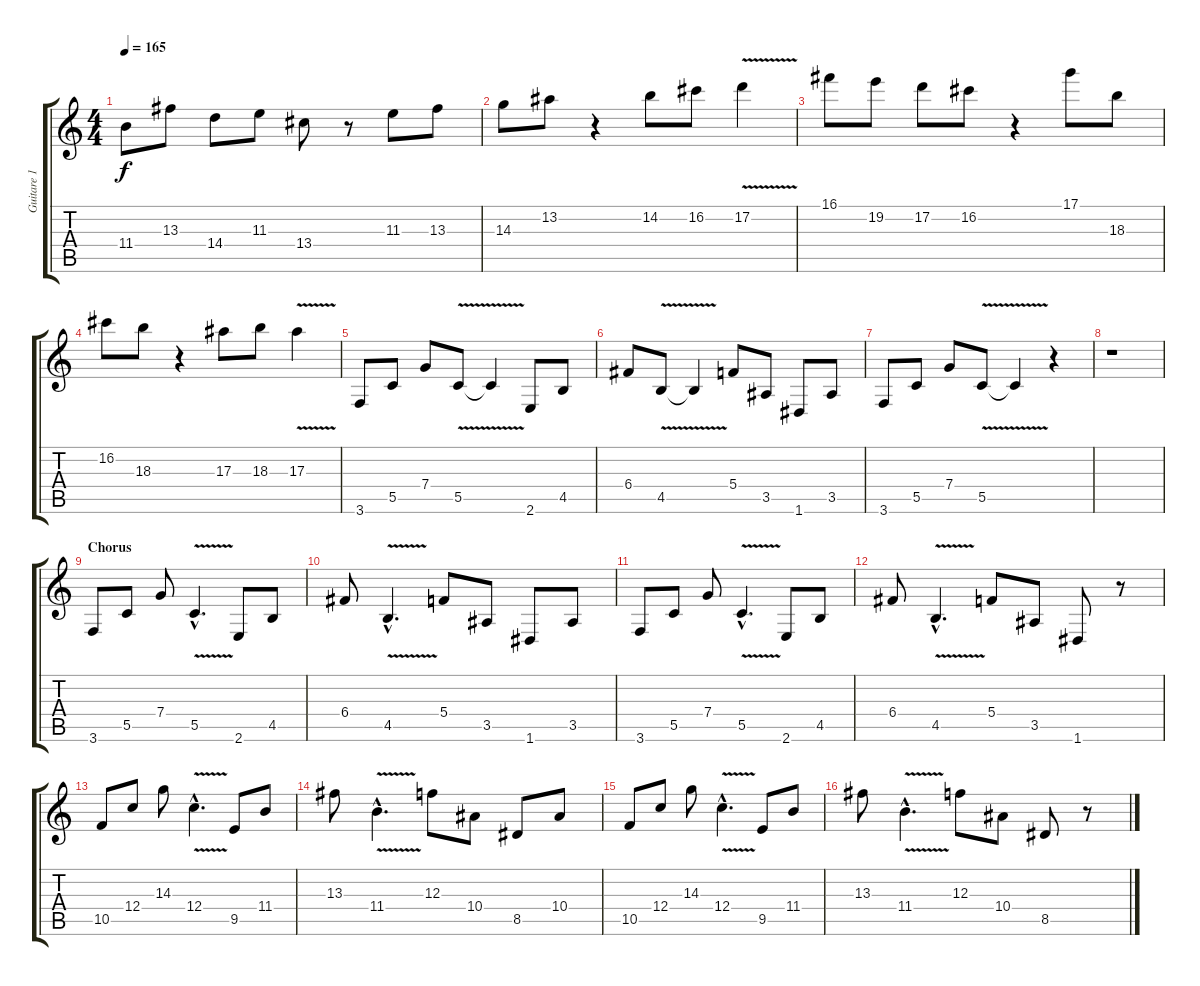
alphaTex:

\track ("Guitare 1" "Guitare 1") {instrument distortionguitar}
\staff {score tabs}
\tuning (D4 A3 F3 C3 G2 D2) {hide}
\ts (4 4)
\tempo 165
\clef g2
\ks c
11.4.8{dy f} 13.3.8 14.4.8 11.3.8 13.4.8 r.8 11.3.8 13.3.8 |
14.3.8 13.2.8 r.4 14.2.8 16.2.8 17.2{v}.4 |
16.1.8 19.2.8 17.2.8 16.2.8 r.4 17.1.8 18.3.8 |
16.2.8 18.3.8 r.4 17.3.8 18.3.8 17.3{v}.4 |
3.6.8 5.5.8 7.4.8 5.5{v}.8 5.5{t}.4 2.6.8 4.5.8 |
6.4.8 4.5{v}.8 4.5{t}.4 5.4.8 3.5.8 1.6.8 3.5.8 |
3.6.8 5.5.8 7.4.8 5.5{v}.8 5.5{t}.4 r.4 |
r.1 |
\section ("" "Chorus")
3.6.8 5.5.8 7.4.8 5.5{v hac}.4{d} 2.6.8 4.5.8 |
6.4.8 4.5{v hac}.4{d} 5.4.8 3.5.8 1.6.8 3.5.8 |
3.6.8 5.5.8 7.4.8 5.5{v hac}.4{d} 2.6.8 4.5.8 |
6.4.8 4.5{v hac}.4{d} 5.4.8 3.5.8 1.6.8 r.8 |
10.5.8 12.4.8 14.3.8 12.4{v hac}.4{d} 9.5.8 11.4.8 |
13.3.8 11.4{v hac}.4{d} 12.3.8 10.4.8 8.5.8 10.4.8 |
10.5.8 12.4.8 14.3.8 12.4{v hac}.4{d} 9.5.8 11.4.8 |
13.3.8 11.4{v hac}.4{d} 12.3.8 10.4.8 8.5.8 r.8
